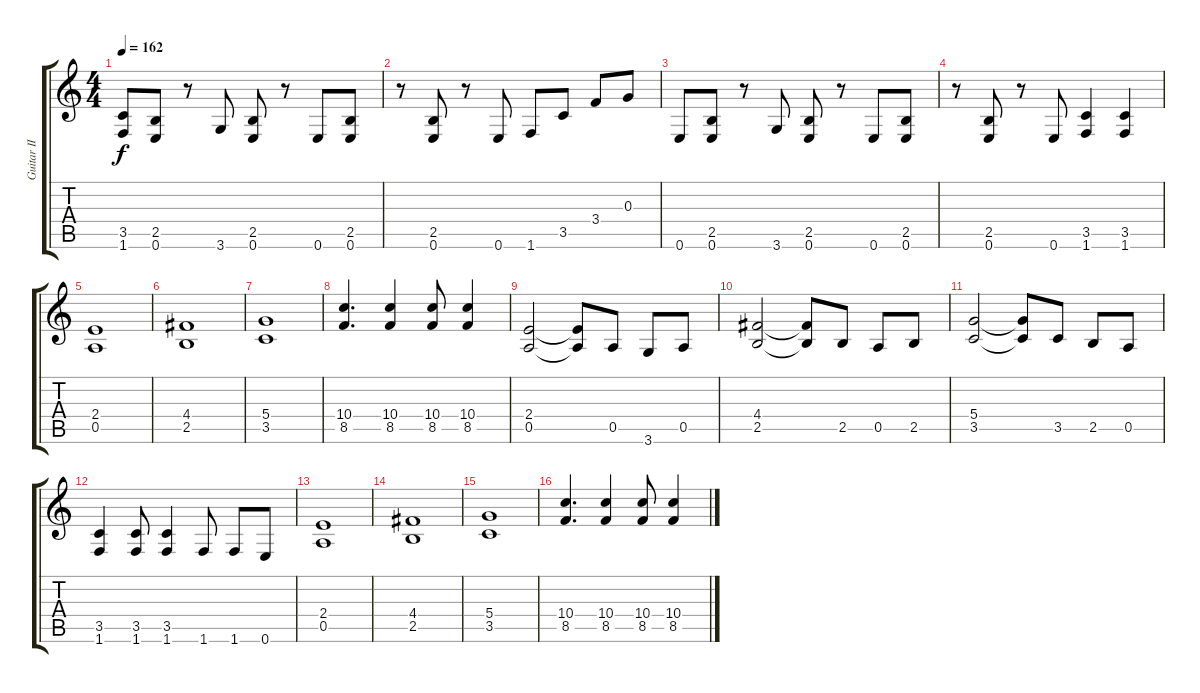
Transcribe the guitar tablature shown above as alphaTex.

\track ("Guitar II" "Guitar II") {instrument distortionguitar}
\staff {score tabs}
\tuning (E4 B3 G3 D3 A2 E2) {hide}
\ts (4 4)
\tempo 162
\clef g2
\ks c
(3.5 1.6).8{dy f} (2.5 0.6).8 r.8 3.6.8 (2.5 0.6).8 r.8 0.6.8 (2.5 0.6).8 |
r.8 (2.5 0.6).8 r.8 0.6.8 1.6.8 3.5.8 3.4.8 0.3.8 |
0.6.8 (2.5 0.6).8 r.8 3.6.8 (2.5 0.6).8 r.8 0.6.8 (2.5 0.6).8 |
r.8 (2.5 0.6).8 r.8 0.6.8 (3.5 1.6).4 (3.5 1.6).4 |
(2.4 0.5).1 |
(4.4 2.5).1 |
(5.4 3.5).1 |
(10.4 8.5).4{d} (10.4 8.5).4 (10.4 8.5).8 (10.4 8.5).4 |
(2.4 0.5).2 (2.4{t} 0.5{t}).8 0.5.8 3.6.8 0.5.8 |
(4.4 2.5).2 (4.4{t} 2.5{t}).8 2.5.8 0.5.8 2.5.8 |
(5.4 3.5).2 (5.4{t} 3.5{t}).8 3.5.8 2.5.8 0.5.8 |
(3.5 1.6).4 (3.5 1.6).8 (3.5 1.6).4 1.6.8 1.6.8 0.6.8 |
(2.4 0.5).1 |
(4.4 2.5).1 |
(5.4 3.5).1 |
(10.4 8.5).4{d} (10.4 8.5).4 (10.4 8.5).8 (10.4 8.5).4
